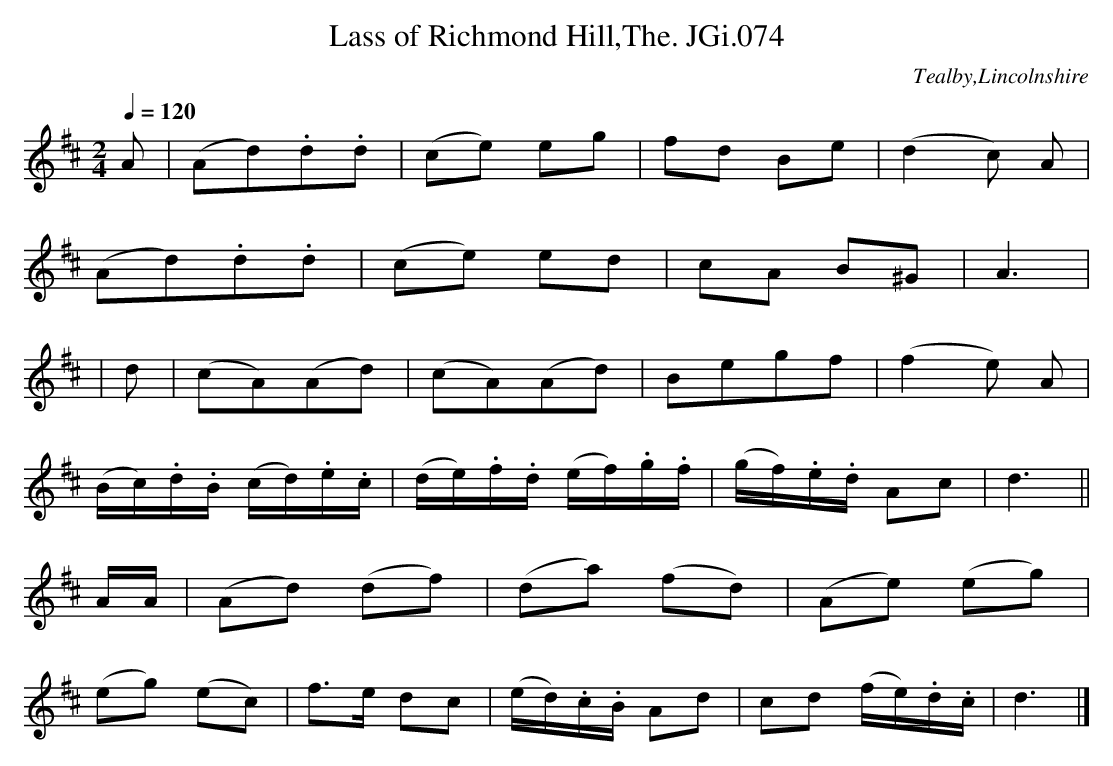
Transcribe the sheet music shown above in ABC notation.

X:1
T:Lass of Richmond Hill,The. JGi.074
L:1/8
M:2/4
O:Tealby,Lincolnshire
Q:1/4=120
K:D
A|(Ad).d.d|(ce) eg|fd Be|(d2c) A|
(Ad).d.d|(ce) ed|cA B^G|A3|
|d|(cA)(Ad)|(cA)(Ad)|Begf|(f2e) A|
(B/c/).d/.B/ (c/d/).e/.c/|(d/e/).f/.d/ (e/f/).g/.f/|(g/f/).e/.d/ Ac|d3||
A/A/|(Ad) (df)|(da) (fd)|(Ae) (eg)|
(eg) (ec)|f>e dc|(e/d/).c/.B/ Ad|cd (f/e/).d/.c/|d3|]
